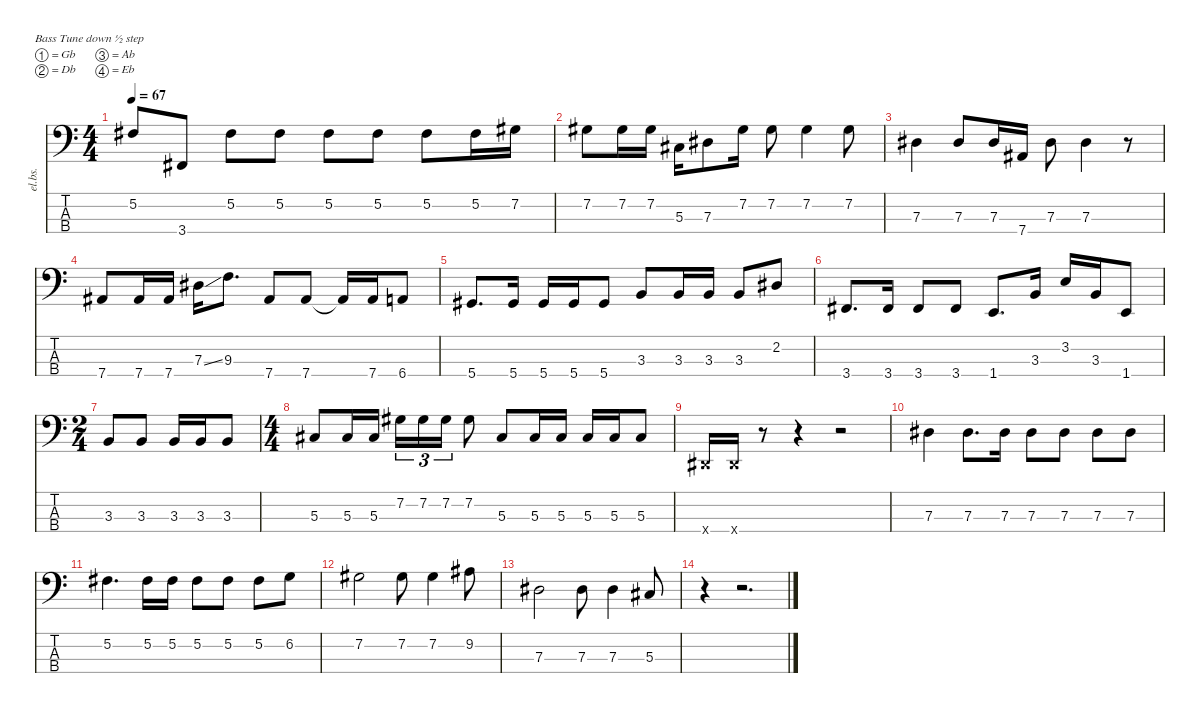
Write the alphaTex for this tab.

\defaultSystemsLayout 4
\hideDynamics
\bracketExtendMode nobrackets
\otherSystemsTrackNameOrientation horizontal
\track ("Noel Redding" "el.bs.") {instrument electricbasspick}
\staff {score tabs}
\tuning (Gb2 Db2 Ab1 Eb1)
\ts (4 4)
\tempo 67
\clef f4
\ks c
5.2{acc #}.8{dy f} 3.4{acc #}.8 5.2{acc #}.8 5.2{acc #}.8 5.2{acc #}.8 5.2{acc #}.8 5.2{acc #}.8 5.2{acc #}.16 7.2{acc #}.16 |
7.2{acc #}.8 7.2{acc #}.16 7.2{acc #}.16 5.3{acc #}.16 7.3{acc #}.8 7.2{acc #}.16 7.2{acc #}.8 7.2{acc #}.4 7.2{acc #}.8 |
7.3{acc #}.4 7.3{acc #}.8 7.3{acc #}.16 7.4{acc #}.16 7.3{acc #}.8 7.3{acc #}.4 r.8 |
7.4{acc #}.8 7.4{acc #}.16 7.4{acc #}.16 7.3{ss acc #}.16 9.3.8{d} 7.4{acc #}.8 7.4{acc #}.8 7.4{t acc #}.16 7.4{acc #}.16 6.4.8 |
5.4{acc #}.8{d} 5.4{acc #}.16 5.4{acc #}.16 5.4{acc #}.16 5.4{acc #}.8 3.3.8 3.3.16 3.3.16 3.3.8 2.2{acc #}.8 |
3.4{acc #}.8{d} 3.4{acc #}.16 3.4{acc #}.8 3.4{acc #}.8 1.4.8{d} 3.3.16 3.2.16 3.3.16 1.4.8 |
\ts (2 4)
3.3.8 3.3.8 3.3.16 3.3.16 3.3.8 |
\ts (4 4)
5.3{acc #}.8 5.3{acc #}.16 5.3{acc #}.16 7.2{acc #}.16{tu (3 2)} 7.2{acc #}.16{tu (3 2)} 7.2{acc #}.16{tu (3 2)} 7.2{acc #}.8 5.3{acc #}.8 5.3{acc #}.16 5.3{acc #}.16 5.3{acc #}.16 5.3{acc #}.16 5.3{acc #}.8 |
0.4{x acc #}.16 0.4{x acc #}.16 r.8 r.4 r.2 |
7.3{acc #}.4 7.3{acc #}.8{d} 7.3{acc #}.16 7.3{acc #}.8 7.3{acc #}.8 7.3{acc #}.8 7.3{acc #}.8 |
5.2{acc #}.4{d} 5.2{acc #}.16 5.2{acc #}.16 5.2{acc #}.8 5.2{acc #}.8 5.2{acc #}.8 6.2.8 |
7.2{acc #}.2 7.2{acc #}.8 7.2{acc #}.4 9.2{acc #}.8 |
7.3{acc #}.2 7.3{acc #}.8 7.3{acc #}.4 5.3{acc #}.8 |
r.4 r.2{d}
